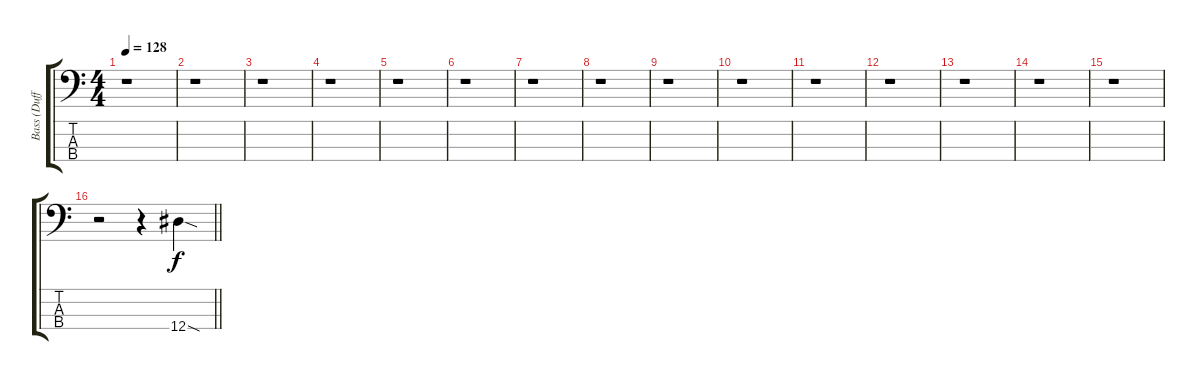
\track ("Bass (Duff)" "Bass (Duff") {instrument electricbasspick}
\staff {score tabs}
\tuning (Gb2 Db2 Ab1 Eb1) {hide}
\ts (4 4)
\tempo 128
\clef f4
\ks c
r.1{dy f} |
r.1 |
r.1 |
r.1 |
r.1 |
r.1 |
r.1 |
r.1 |
r.1 |
r.1 |
r.1 |
r.1 |
r.1 |
r.1 |
r.1 |
\barLineRight lightlight
r.2 r.4 12.4{sod}.4
